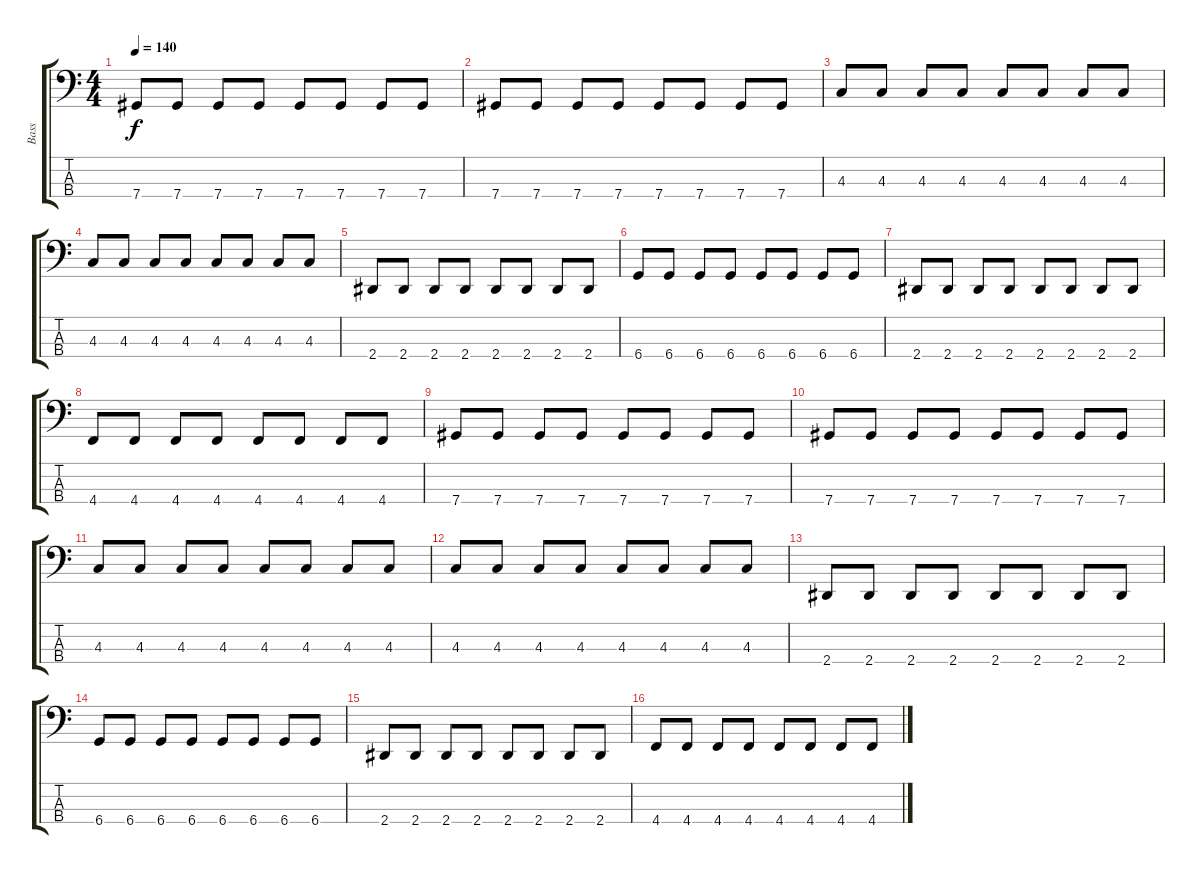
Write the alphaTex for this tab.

\track ("Bass" "Bass") {instrument slapbass1}
\staff {score tabs}
\tuning (Gb2 Db2 Ab1 Db1) {hide}
\ts (4 4)
\tempo 140
\clef f4
\ks c
7.4.8{dy f} 7.4.8 7.4.8 7.4.8 7.4.8 7.4.8 7.4.8 7.4.8 |
7.4.8 7.4.8 7.4.8 7.4.8 7.4.8 7.4.8 7.4.8 7.4.8 |
4.3.8 4.3.8 4.3.8 4.3.8 4.3.8 4.3.8 4.3.8 4.3.8 |
4.3.8 4.3.8 4.3.8 4.3.8 4.3.8 4.3.8 4.3.8 4.3.8 |
2.4.8 2.4.8 2.4.8 2.4.8 2.4.8 2.4.8 2.4.8 2.4.8 |
6.4.8 6.4.8 6.4.8 6.4.8 6.4.8 6.4.8 6.4.8 6.4.8 |
2.4.8 2.4.8 2.4.8 2.4.8 2.4.8 2.4.8 2.4.8 2.4.8 |
4.4.8 4.4.8 4.4.8 4.4.8 4.4.8 4.4.8 4.4.8 4.4.8 |
7.4.8 7.4.8 7.4.8 7.4.8 7.4.8 7.4.8 7.4.8 7.4.8 |
7.4.8 7.4.8 7.4.8 7.4.8 7.4.8 7.4.8 7.4.8 7.4.8 |
4.3.8 4.3.8 4.3.8 4.3.8 4.3.8 4.3.8 4.3.8 4.3.8 |
4.3.8 4.3.8 4.3.8 4.3.8 4.3.8 4.3.8 4.3.8 4.3.8 |
2.4.8 2.4.8 2.4.8 2.4.8 2.4.8 2.4.8 2.4.8 2.4.8 |
6.4.8 6.4.8 6.4.8 6.4.8 6.4.8 6.4.8 6.4.8 6.4.8 |
2.4.8 2.4.8 2.4.8 2.4.8 2.4.8 2.4.8 2.4.8 2.4.8 |
4.4.8 4.4.8 4.4.8 4.4.8 4.4.8 4.4.8 4.4.8 4.4.8
